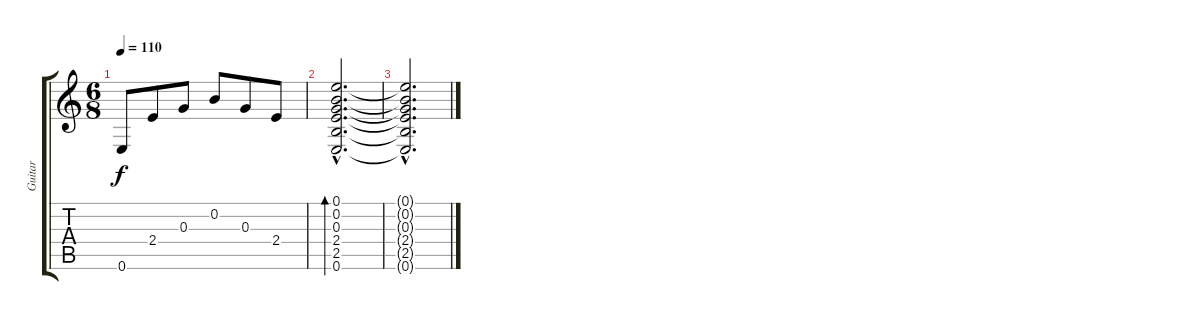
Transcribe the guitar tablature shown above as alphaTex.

\track ("Guitar" "Guitar") {instrument acousticguitarnylon}
\staff {score tabs}
\tuning (E4 B3 G3 D3 A2 E2) {hide}
\ts (6 8)
\tempo 110
\clef g2
\ks c
0.6.8{dy f} 2.4.8 0.3.8 0.2.8 0.3.8 2.4.8 |
(0.1{hac} 0.2{hac} 0.3{hac} 2.4{hac} 2.5{hac} 0.6{hac}).2{d bd 480} |
(0.1{hac t} 0.2{hac t} 0.3{hac t} 2.4{hac t} 2.5{hac t} 0.6{hac t}).2{d}
